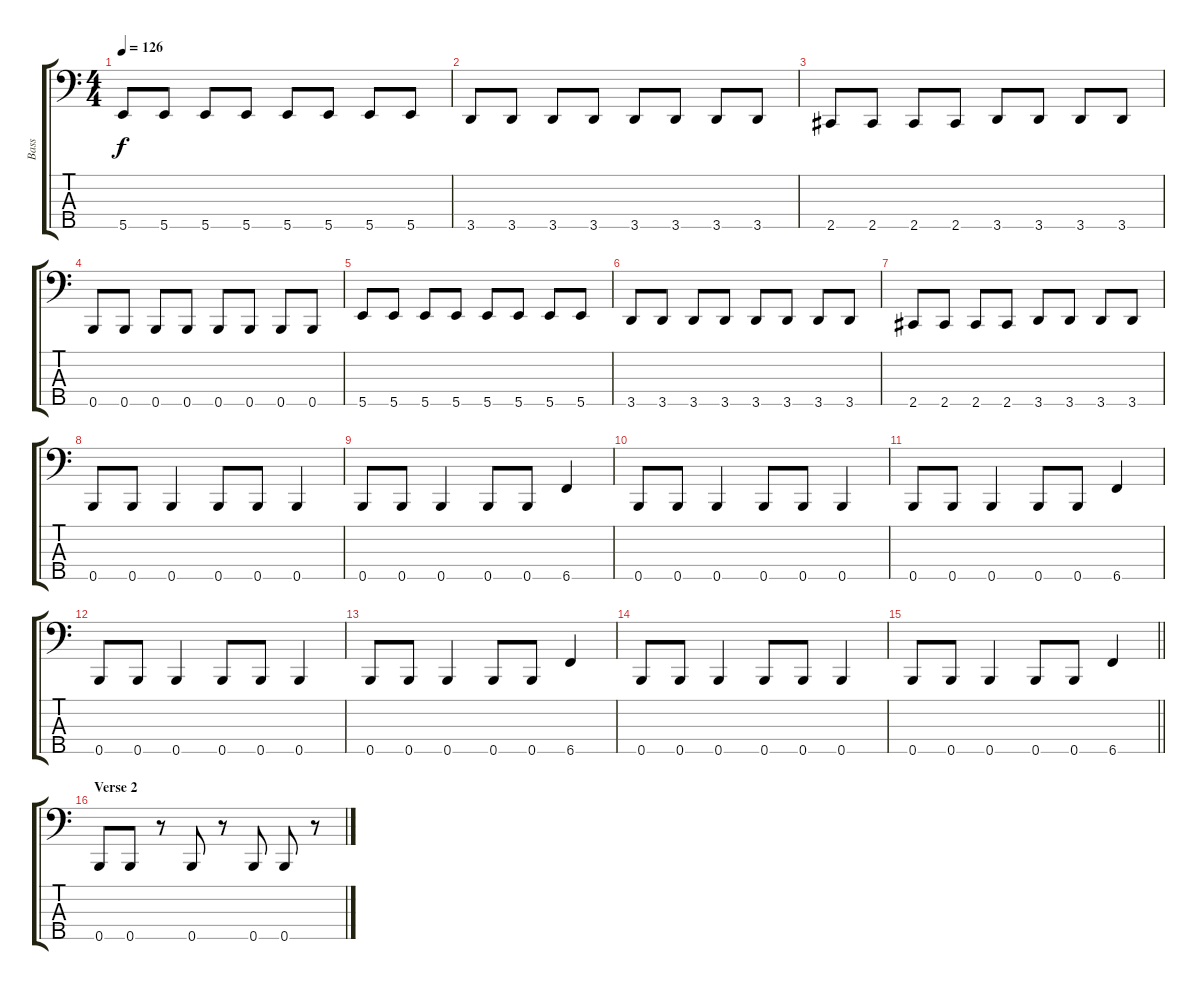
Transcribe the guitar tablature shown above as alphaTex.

\track ("Bass" "Bass") {instrument electricbassfinger}
\staff {score tabs}
\tuning (G2 D2 A1 E1 B0) {hide}
\ts (4 4)
\tempo 126
\clef f4
\ks c
5.5.8{dy f} 5.5.8 5.5.8 5.5.8 5.5.8 5.5.8 5.5.8 5.5.8 |
3.5.8 3.5.8 3.5.8 3.5.8 3.5.8 3.5.8 3.5.8 3.5.8 |
2.5.8 2.5.8 2.5.8 2.5.8 3.5.8 3.5.8 3.5.8 3.5.8 |
0.5.8 0.5.8 0.5.8 0.5.8 0.5.8 0.5.8 0.5.8 0.5.8 |
5.5.8 5.5.8 5.5.8 5.5.8 5.5.8 5.5.8 5.5.8 5.5.8 |
3.5.8 3.5.8 3.5.8 3.5.8 3.5.8 3.5.8 3.5.8 3.5.8 |
2.5.8 2.5.8 2.5.8 2.5.8 3.5.8 3.5.8 3.5.8 3.5.8 |
0.5.8 0.5.8 0.5.4 0.5.8 0.5.8 0.5.4 |
0.5.8 0.5.8 0.5.4 0.5.8 0.5.8 6.5.4 |
0.5.8 0.5.8 0.5.4 0.5.8 0.5.8 0.5.4 |
0.5.8 0.5.8 0.5.4 0.5.8 0.5.8 6.5.4 |
0.5.8 0.5.8 0.5.4 0.5.8 0.5.8 0.5.4 |
0.5.8 0.5.8 0.5.4 0.5.8 0.5.8 6.5.4 |
0.5.8 0.5.8 0.5.4 0.5.8 0.5.8 0.5.4 |
\barLineRight lightlight
0.5.8 0.5.8 0.5.4 0.5.8 0.5.8 6.5.4 |
\section ("" "Verse 2")
0.5.8 0.5.8 r.8 0.5.8 r.8 0.5.8 0.5.8 r.8
